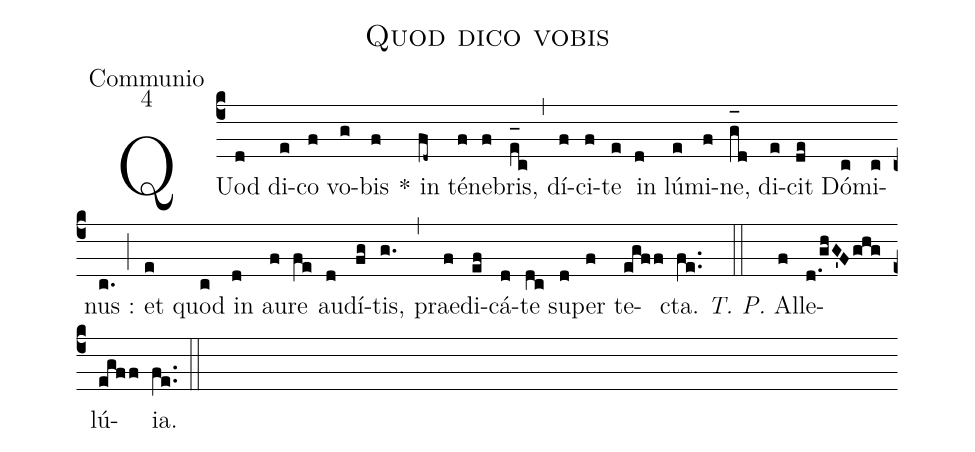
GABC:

name:Quod dico vobis;
office-part:Communio;
mode:4;
%%
(c4) QUod(d) di(e)co(f) vo(g)bis(f) *() in(fd~) té(f)ne(f)bris,(e_[oh:h]c) (,) dí(f)ci(f)te(e) in(d) lú(e)mi(f)ne,(g_[oh:h]d) di(e)cit(de) Dó(c)mi(c)nus :(c.) (;) et(e) quod(c) in(d) au(f)re(fe) au(d)dí(fg)tis,(g.) (,) prae(f)di(ef)cá(d)te(dc) su(d)per(f) te(egff)cta.(fe..) (::) <i>T. P.</i> Al(f)le(d./[-0.5]ghG'Fghg)lú(egff){ia}.(fe..) (::)
